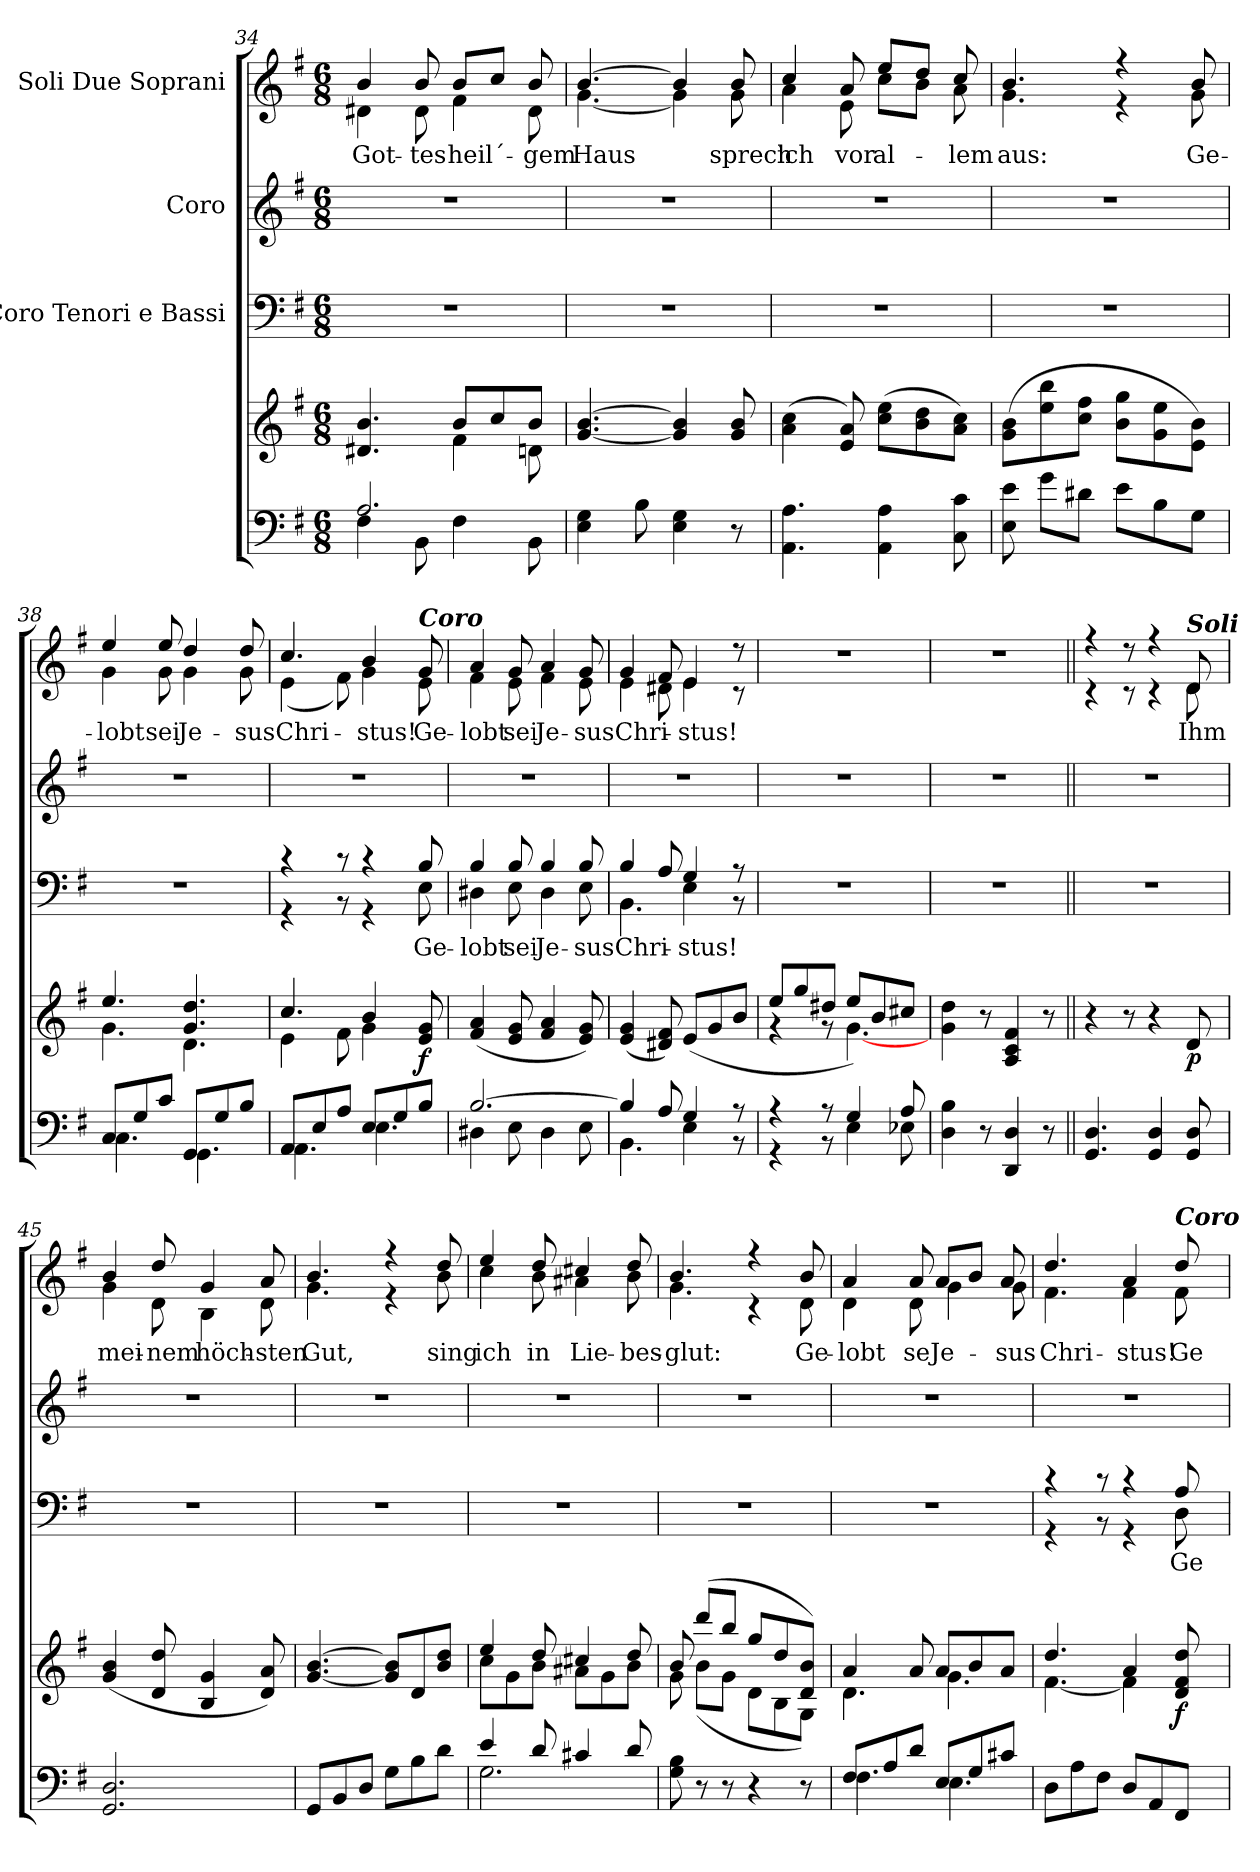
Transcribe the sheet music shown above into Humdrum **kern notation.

**kern	**kern	**dynam	**kern	**text	**kern	**kern	**text
*part4	*part4	*part4	*part3	*part3	*part2	*part1	*part1
*staff5	*staff4	*staff4/5	*staff3	*staff3	*staff2	*staff1	*staff1
*	*	*	*I"Coro Tenori e Bassi	*	*I"Coro	*I"Soli Due Soprani	*
*clefF4	*clefG2	*	*clefF4	*	*clefG2	*clefG2	*
*k[f#]	*k[f#]	*	*k[f#]	*	*k[f#]	*k[f#]	*
*G:	*G:	*	*G:	*	*G:	*G:	*
*M6/8	*M6/8	*	*M6/8	*	*M6/8	*M6/8	*
=34	=34	=34	=34	=34	=34	=34	=34
*^	*^	*	*	*	*	*	*
!	!	!	!	!	!	!	!	!	!LO:LY:b
*	*	*	*	*	*	*	*	*^	*
2.A/	4F#\	4.d#X/ 4.b/	4.ryy	.	2.r	.	2.r	4b/	4d#X\	Got-
!	!	!	!	!	!	!	!	!	!	!LO:LY:b
.	8BB\	.	.	.	.	.	.	8b/	8d#\	-tes
!	!	!	!	!	!	!	!	!	!	!LO:LY:b
.	4F#\	8b/L	4f#\	.	.	.	.	8b/L	4f#\	heil´-
.	.	8cc/	.	.	.	.	.	8cc/J	.	.
!	!	!	!	!	!	!	!	!	!	!LO:LY:b
.	8BB\	8b/J	8d\	.	.	.	.	8b/	8d#\	-gem
=35	=35	=35	=35	=35	=35	=35	=35	=35	=35	=35
!	!	!	!	!	!	!	!	!	!	!LO:LY:b
*v	*v	*	*	*	*	*	*	*	*	*
*	*v	*v	*	*	*	*	*	*	*
4E\ 4G\	[4.g/ [4.b/	.	2.r	.	2.r	[>4.b/	[<4.g\	Haus
8B\	.	.	.	.	.	.	.	.
4E\ 4G\	4g/] 4b/]	.	.	.	.	4b/]	4g\]	.
!	!	!	!	!	!	!	!	!LO:LY:b
8r	8g/ 8b/	.	.	.	.	8b/	8g\	sprech
!!LO:LB:g=z	!!
=36	=36	=36	=36	=36	=36	=36	=36	=36
!	!	!	!	!	!	!	!	!LO:LY:b
4.AA\ 4.A\	(>4a\ 4cc\	.	2.r	.	2.r	4cc/	4a\	ich
!	!	!	!	!	!	!	!	!LO:LY:b
.	8e/ 8a/)	.	.	.	.	8a/	8e\	vor
!	!	!	!	!	!	!	!	!LO:LY:b
4AA\ 4A\	(>8cc\ 8ee\L	.	.	.	.	8ee/L	8cc\L	al-
.	8b\ 8dd\	.	.	.	.	8dd/J	8b\J	.
!	!	!	!	!	!	!	!	!LO:LY:b
8C\ 8c\	8a\ 8cc\J)	.	.	.	.	8cc/	8a\	-lem
=37	=37	=37	=37	=37	=37	=37	=37	=37
!	!	!	!	!	!	!	!	!LO:LY:b
8E\ 8e\	(>8g\ 8b\L	.	2.r	.	2.r	4.b/	4.g\	aus:
8g\L	8ee\ 8bb\	.	.	.	.	.	.	.
8d#X\J	8cc\ 8ff#\J	.	.	.	.	.	.	.
8e\L	8b\ 8gg\L	.	.	.	.	4r	4r	.
8B\	8g\ 8ee\	.	.	.	.	.	.	.
!	!	!	!	!	!	!	!	!LO:LY:b
8G\J	8e\ 8b\J)	.	.	.	.	8b/	8g\	Ge-
=38	=38	=38	=38	=38	=38	=38	=38	=38
*^	*^	*	*	*	*	*	*	*
!	!	!	!	!	!	!	!	!	!	!LO:LY:b
8C/L	4.C\	4.ee/	4.g\	.	2.r	.	2.r	4ee/	4g\	-lobt
8G/	.	.	.	.	.	.	.	.	.	.
!	!	!	!	!	!	!	!	!	!	!LO:LY:b
8c/J	.	.	.	.	.	.	.	8ee/	8g\	sei
!	!	!	!	!	!	!	!	!	!	!LO:LY:b
8GG/L	4.GG\	4.g/ 4.dd/	4.d\	.	.	.	.	4dd/	4g\	Je-
8G/	.	.	.	.	.	.	.	.	.	.
!	!	!	!	!	!	!	!	!	!	!LO:LY:b
8B/J	.	.	.	.	.	.	.	8dd/	8g\	-sus
=39	=39	=39	=39	=39	=39	=39	=39	=39	=39	=39
*	*	*	*	*	*^	*	*	*	*	*
!	!	!	!	!	!	!	!	!	!	!	!LO:LY:b
8AA/L	4.AA\	4.cc/	4e\	.	4r	4r	.	2.r	4.cc/	(<4e\	Chri-
8E/	.	.	.	.	.	.	.	.	.	.	.
8A/J	.	.	8f#\	.	8r	8r	.	.	.	8f#\)	.
!	!	!	!	!	!	!	!	!	!	!	!LO:LY:b
8E/L	4.E\	4b/	4g\	.	4r	4r	.	.	4b/	4g\	-stus!
8G/	.	.	.	.	.	.	.	.	.	.	.
!	!	!	!	!	!	!	!	!	!LO:TX:a:Bi:t=Coro	!	!
!	!	!	!	!LO:DY:b	!	!	!LO:LY:b	!	!	!	!LO:LY:b
8B/J	.	8e/ 8g/	8ryy	f	8B/	8E\	Ge-	.	8g/	8e\	Ge-
=40	=40	=40	=40	=40	=40	=40	=40	=40	=40	=40	=40
!	!	!	!	!	!	!	!LO:LY:b	!	!	!	!LO:LY:b
*	*	*v	*v	*	*	*	*	*	*	*	*
[>2.B/	4D#X\	(<4f#/ 4a/	.	4B/	4D#X\	-lobt	2.r	4a/	4f#\	-lobt
!	!	!	!	!	!	!LO:LY:b	!	!	!	!LO:LY:b
.	8E\	8e/ 8g/	.	8B/	8E\	sei	.	8g/	8e\	sei
!	!	!	!	!	!	!LO:LY:b	!	!	!	!LO:LY:b
.	4D#\	4f#/ 4a/	.	4B/	4D#\	Je-	.	4a/	4f#\	Je-
!	!	!	!	!	!	!LO:LY:b	!	!	!	!LO:LY:b
.	8E\	8e/ 8g/)	.	8B/	8E\	-sus	.	8g/	8e\	-sus
!!LO:PB:g=z	!!
=41	=41	=41	=41	=41	=41	=41	=41	=41	=41	=41
!	!	!	!	!	!	!LO:LY:b	!	!	!	!LO:LY:b
4B/]	4.BB\	(<4e/ 4g/	.	4B/	4.BB\	Chri-	2.r	4g/	4e\	Chri-
8A/	.	8d#X/ 8f#/)	.	8A/	.	.	.	8f#/	8d#X\	.
!	!	!	!	!	!	!LO:LY:b	!	!	!	!LO:LY:b
4G/	4E\	(>8e/L	.	4G/	4E\	-stus!	.	4e/	4e\	-stus!
.	.	8g/	.	.	.	.	.	.	.	.
8r	8r	8b/J	.	8r	8r	.	.	8r	8r	.
*	*	*	*	*v	*v	*	*	*v	*v	*
=42	=42	=42	=42	=42	=42	=42	=42	=42
*	*	*^	*	*	*	*	*	*
4r	4r	8ee/L	4rf	.	2.r	.	2.r	2.r	.
.	.	8gg/	.	.	.	.	.	.	.
8r	8r	8dd#X/J	8rf	.	.	.	.	.	.
4G/	4E\	8ee/L)	[<4.g\	.	.	.	.	.	.
.	.	8b/	.	.	.	.	.	.	.
8A/	8E-X\	8cc#X/J	.	.	.	.	.	.	.
*v	*v	*	*	*	*	*	*	*	*
*	*v	*v	*	*	*	*	*	*
=43	=43	=43	=43	=43	=43	=43	=43
4D\ 4B\	4g\ 4dd\	.	2.r	.	2.r	2.r	.
8r	8r	.	.	.	.	.	.
4DD/ 4D/	4A/ 4c/ 4f#/	.	.	.	.	.	.
8r	8r	.	.	.	.	.	.
=44||	=44||	=44||	=44||	=44||	=44||	=44||	=44||
*	*	*	*	*	*	*^	*
4.GG/ 4.D/	4r	.	2.r	.	2.r	4r	4r	.
.	8r	.	.	.	.	8r	8r	.
4GG/ 4D/	4r	.	.	.	.	4r	4r	.
!	!	!	!	!	!	!LO:TX:a:Bi:t=Soli	!	!
!	!	!LO:DY:b	!	!	!	!	!	!LO:LY:b
8GG/ 8D/	8d/	p	.	.	.	8d/	8d\	Ihm
=45	=45	=45	=45	=45	=45	=45	=45	=45
!	!	!	!	!	!	!	!	!LO:LY:b
2.GG/ 2.D/	(<4g/ 4b/	.	2.r	.	2.r	4b/	4g\	mei-
!	!	!	!	!	!	!	!	!LO:LY:b
.	8d/ 8dd/	.	.	.	.	8dd/	8d\	-nem
!	!	!	!	!	!	!	!	!LO:LY:b
.	4B/ 4g/	.	.	.	.	4g/	4B\	höch-
!	!	!	!	!	!	!	!	!LO:LY:b
.	8d/ 8a/)	.	.	.	.	8a/	8d\	-sten
=46	=46	=46	=46	=46	=46	=46	=46	=46
!	!	!	!	!	!	!	!	!LO:LY:b
8GG/L	[4.g/ [4.b/	.	2.r	.	2.r	4.b/	4.g\	Gut,
8BB/	.	.	.	.	.	.	.	.
8D/J	.	.	.	.	.	.	.	.
8G\L	8g/] 8b/]L	.	.	.	.	4r	4r	.
8B\	8d/	.	.	.	.	.	.	.
!	!	!	!	!	!	!	!	!LO:LY:b
8d\J	8b/ 8dd/J	.	.	.	.	8dd/	8b\	sing
!!LO:LB:g=z	!!
=47	=47	=47	=47	=47	=47	=47	=47	=47
*^	*^	*	*	*	*	*	*	*
!	!	!	!	!	!	!	!	!	!	!LO:LY:b
4e/	2.G\	4ee/	8cc\L	.	2.r	.	2.r	4ee/	4cc\	ich
.	.	.	8g\	.	.	.	.	.	.	.
!	!	!	!	!	!	!	!	!	!	!LO:LY:b
8d/	.	8dd/	8b\J	.	.	.	.	8dd/	8b\	in
!	!	!	!	!	!	!	!	!	!	!LO:LY:b
4c#X/	.	4cc#X/	8a#X\L	.	.	.	.	4cc#X/	4a#X\	Lie-
.	.	.	8g\	.	.	.	.	.	.	.
!	!	!	!	!	!	!	!	!	!	!LO:LY:b
8d/	.	8dd/	8b\J	.	.	.	.	8dd/	8b\	-bes-
*v	*v	*	*	*	*	*	*	*	*	*
=48	=48	=48	=48	=48	=48	=48	=48	=48	=48
!	!	!	!	!	!	!	!	!	!LO:LY:b
8G\ 8B\	8b/	8g\	.	2.r	.	2.r	4.b/	4.g\	-glut:
8r	(>8ddd/L	(<8b\L	.	.	.	.	.	.	.
8r	8bb/J	8g\J	.	.	.	.	.	.	.
4r	8gg/L	8d\L	.	.	.	.	4r	4r	.
.	8dd/	8B\	.	.	.	.	.	.	.
!	!	!	!	!	!	!	!	!	!LO:LY:b
8r	8d/ 8b/J)	8G\J)	.	.	.	.	8b/	8d\	Ge-
=49	=49	=49	=49	=49	=49	=49	=49	=49	=49
*^	*	*	*	*	*	*	*	*	*
!	!	!	!	!	!	!	!	!	!	!LO:LY:b
8F#/L	4.F#\	4a/	4.d\	.	2.r	.	2.r	4a/	4d\	-lobt
8A/	.	.	.	.	.	.	.	.	.	.
!	!	!	!	!	!	!	!	!	!	!LO:LY:b
8d/J	.	8a/	.	.	.	.	.	8a/	8d\	se
!	!	!	!	!	!	!	!	!	!	!LO:LY:b
8E/L	4.E\	8a/L	4.g\	.	.	.	.	8a/L	4g\	Je-
8G/	.	8b/	.	.	.	.	.	8b/J	.	.
!	!	!	!	!	!	!	!	!	!	!LO:LY:b
8c#X/J	.	8a/J	.	.	.	.	.	8a/	8g\	-sus
*v	*v	*	*	*	*	*	*	*	*	*
=50	=50	=50	=50	=50	=50	=50	=50	=50	=50
*	*	*	*	*^	*	*	*	*	*
!	!	!	!	!	!	!	!	!	!	!LO:LY:b
8D\L	4.dd/	[<4.f#\	.	4r	4r	.	2.r	4.dd/	4.f#\	Chri-
8A\	.	.	.	.	.	.	.	.	.	.
8F#\J	.	.	.	8r	8r	.	.	.	.	.
!	!	!	!	!	!	!	!	!	!	!LO:LY:b
8D/L	4a/	4f#\]	.	4r	4r	.	.	4a/	4f#\	-stus!
8AA/	.	.	.	.	.	.	.	.	.	.
!	!	!	!	!	!	!	!	!LO:TX:a:Bi:t=Coro	!	!
!	!	!	!LO:DY:b	!	!	!LO:LY:b	!	!	!	!LO:LY:b
8FF#/J	8d/ 8f#/ 8dd/	8ryy	f	8A/	8D\	Ge-	.	8dd/	8f#\	Ge-
*	*v	*v	*	*	*	*	*	*v	*v	*
*	*	*	*v	*v	*	*	*	*
=	=	=	=	=	=	=	=
*-	*-	*-	*-	*-	*-	*-	*-
